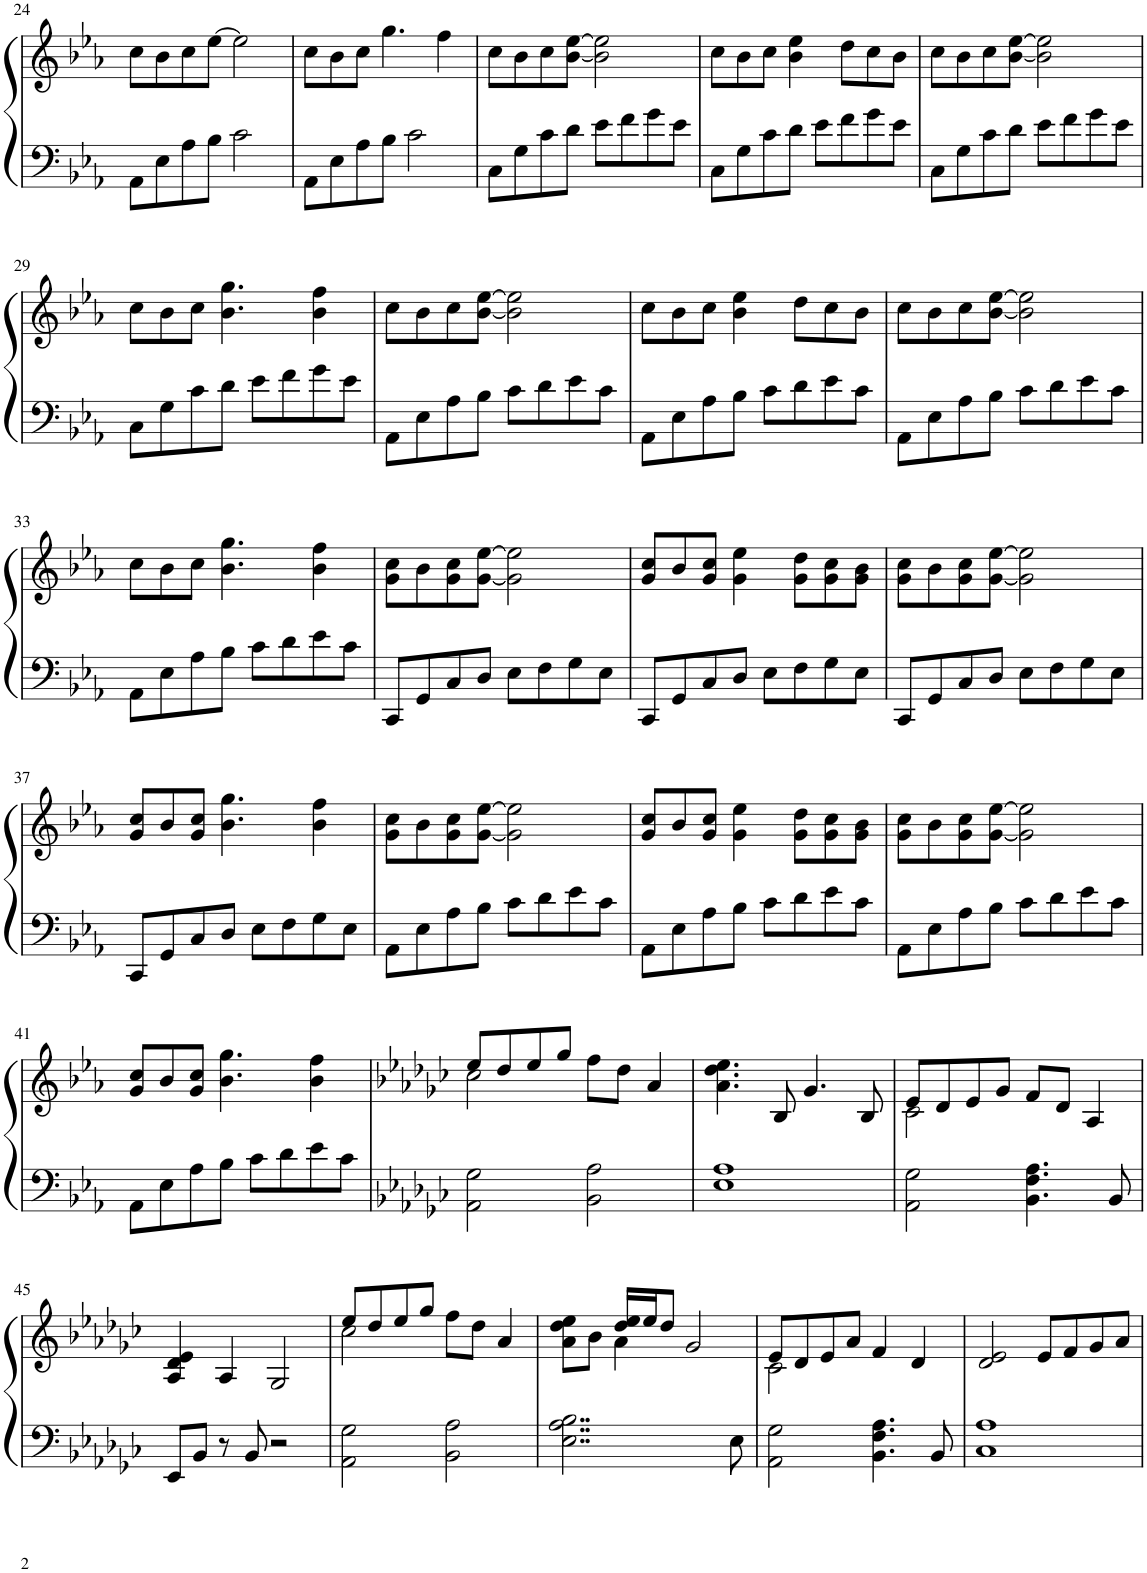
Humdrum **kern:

**kern	**kern
*part1	*part1
*staff2	*staff1
*I"Piano	*
*I'Pno.	*
!!LO:PB:g=z
*clefF4	*clefG2
*k[b-e-a-]	*k[b-e-a-]
*M4/4	*M4/4
=24	=24
8AA-\L	8cc\L
8E-\	8b-\
8A-\	8cc\
8B-\J	[8ee-\J
2c\	2ee-\]
=25	=25
8AA-\L	8cc\L
8E-\	8b-\
8A-\	8cc\J
8B-\J	4.gg\
2c\	.
.	4ff\
=26	=26
8C\L	8cc\L
8G\	8b-\
8c\	8cc\
8d\J	[8b-\ [8ee-\J
8e-\L	2b-\] 2ee-\]
8f\	.
8g\	.
8e-\J	.
=27	=27
8C\L	8cc\L
8G\	8b-\
8c\	8cc\J
8d\J	4b-\ 4ee-\
8e-\L	.
8f\	8dd\L
8g\	8cc\
8e-\J	8b-\J
=28	=28
8C\L	8cc\L
8G\	8b-\
8c\	8cc\
8d\J	[8b-\ [8ee-\J
8e-\L	2b-\] 2ee-\]
8f\	.
8g\	.
8e-\J	.
!!LO:LB:g=z
=29	=29
8C\L	8cc\L
8G\	8b-\
8c\	8cc\J
8d\J	4.b-\ 4.gg\
8e-\L	.
8f\	.
8g\	4b-\ 4ff\
8e-\J	.
=30	=30
8AA-\L	8cc\L
8E-\	8b-\
8A-\	8cc\
8B-\J	[8b-\ [8ee-\J
8c\L	2b-\] 2ee-\]
8d\	.
8e-\	.
8c\J	.
=31	=31
8AA-\L	8cc\L
8E-\	8b-\
8A-\	8cc\J
8B-\J	4b-\ 4ee-\
8c\L	.
8d\	8dd\L
8e-\	8cc\
8c\J	8b-\J
=32	=32
8AA-\L	8cc\L
8E-\	8b-\
8A-\	8cc\
8B-\J	[8b-\ [8ee-\J
8c\L	2b-\] 2ee-\]
8d\	.
8e-\	.
8c\J	.
!!LO:LB:g=z
=33	=33
8AA-\L	8cc\L
8E-\	8b-\
8A-\	8cc\J
8B-\J	4.b-\ 4.gg\
8c\L	.
8d\	.
8e-\	4b-\ 4ff\
8c\J	.
=34	=34
8CC/L	8g\ 8cc\L
8GG/	8b-\
8C/	8g\ 8cc\
8D/J	[8g\ [8ee-\J
8E-\L	2g\] 2ee-\]
8F\	.
8G\	.
8E-\J	.
=35	=35
8CC/L	8g/ 8cc/L
8GG/	8b-/
8C/	8g/ 8cc/J
8D/J	4g\ 4ee-\
8E-\L	.
8F\	8g\ 8dd\L
8G\	8g\ 8cc\
8E-\J	8g\ 8b-\J
=36	=36
8CC/L	8g\ 8cc\L
8GG/	8b-\
8C/	8g\ 8cc\
8D/J	[8g\ [8ee-\J
8E-\L	2g\] 2ee-\]
8F\	.
8G\	.
8E-\J	.
!!LO:LB:g=z
=37	=37
8CC/L	8g/ 8cc/L
8GG/	8b-/
8C/	8g/ 8cc/J
8D/J	4.b-\ 4.gg\
8E-\L	.
8F\	.
8G\	4b-\ 4ff\
8E-\J	.
=38	=38
8AA-\L	8g\ 8cc\L
8E-\	8b-\
8A-\	8g\ 8cc\
8B-\J	[8g\ [8ee-\J
8c\L	2g\] 2ee-\]
8d\	.
8e-\	.
8c\J	.
=39	=39
8AA-\L	8g/ 8cc/L
8E-\	8b-/
8A-\	8g/ 8cc/J
8B-\J	4g\ 4ee-\
8c\L	.
8d\	8g\ 8dd\L
8e-\	8g\ 8cc\
8c\J	8g\ 8b-\J
=40	=40
8AA-\L	8g\ 8cc\L
8E-\	8b-\
8A-\	8g\ 8cc\
8B-\J	[8g\ [8ee-\J
8c\L	2g\] 2ee-\]
8d\	.
8e-\	.
8c\J	.
!!LO:LB:g=z
=41	=41
8AA-\L	8g/ 8cc/L
8E-\	8b-/
8A-\	8g/ 8cc/J
8B-\J	4.b-\ 4.gg\
8c\L	.
8d\	.
8e-\	4b-\ 4ff\
8c\J	.
=42	=42
*k[b-e-a-d-g-c-]	*k[b-e-a-d-g-c-]
*	*^
2AA-\ 2G-\	8ee-/L	2cc-\
.	8dd-/	.
.	8ee-/	.
.	8gg-/J	.
2BB-\ 2A-\	8ff\L	2ryy
.	8dd-\J	.
.	4a-/	.
*	*v	*v
=43	=43
1E- 1A-	4.a-\ 4.dd-\ 4.ee-\
.	8B-/
.	4.g-/
.	8B-/
=44	=44
*	*^
2AA-\ 2G-\	8e-/L	2c-\
.	8d-/	.
.	8e-/	.
.	8g-/J	.
4.BB-\ 4.F\ 4.A-\	8f/L	2ryy
.	8d-/J	.
.	4A-/	.
8BB-/	.	.
*	*v	*v
!!LO:LB:g=z
=45	=45
8EE-/L	4A-/ 4d-/ 4e-/
8BB-/J	.
8r	4A-/
8BB-/	.
2r	2G-/
=46	=46
*	*^
2AA-\ 2G-\	8ee-/L	2cc-\
.	8dd-/	.
.	8ee-/	.
.	8gg-/J	.
2BB-\ 2A-\	8ff\L	2ryy
.	8dd-\J	.
.	4a-/	.
=47	=47	=47
2..E-\ 2..A-\ 2..B-\	8a-\ 8dd-\ 8ee-\L	4ryy
.	8b-\J	.
.	4a-\	16dd-/ 16ee-/LL
.	.	16ee-/J
.	.	8dd-/J
.	2g-/	2ryy
8E-\	.	.
=48	=48	=48
2AA-\ 2G-\	8e-/L	2c-\
.	8d-/	.
.	8e-/	.
.	8a-/J	.
4.BB-\ 4.F\ 4.A-\	4f/	2ryy
.	4d-/	.
8BB-/	.	.
*	*v	*v
=49	=49
1C- 1A-	2d-/ 2e-/
.	8e-/L
.	8f/
.	8g-/
.	8a-/J
=	=
*-	*-
